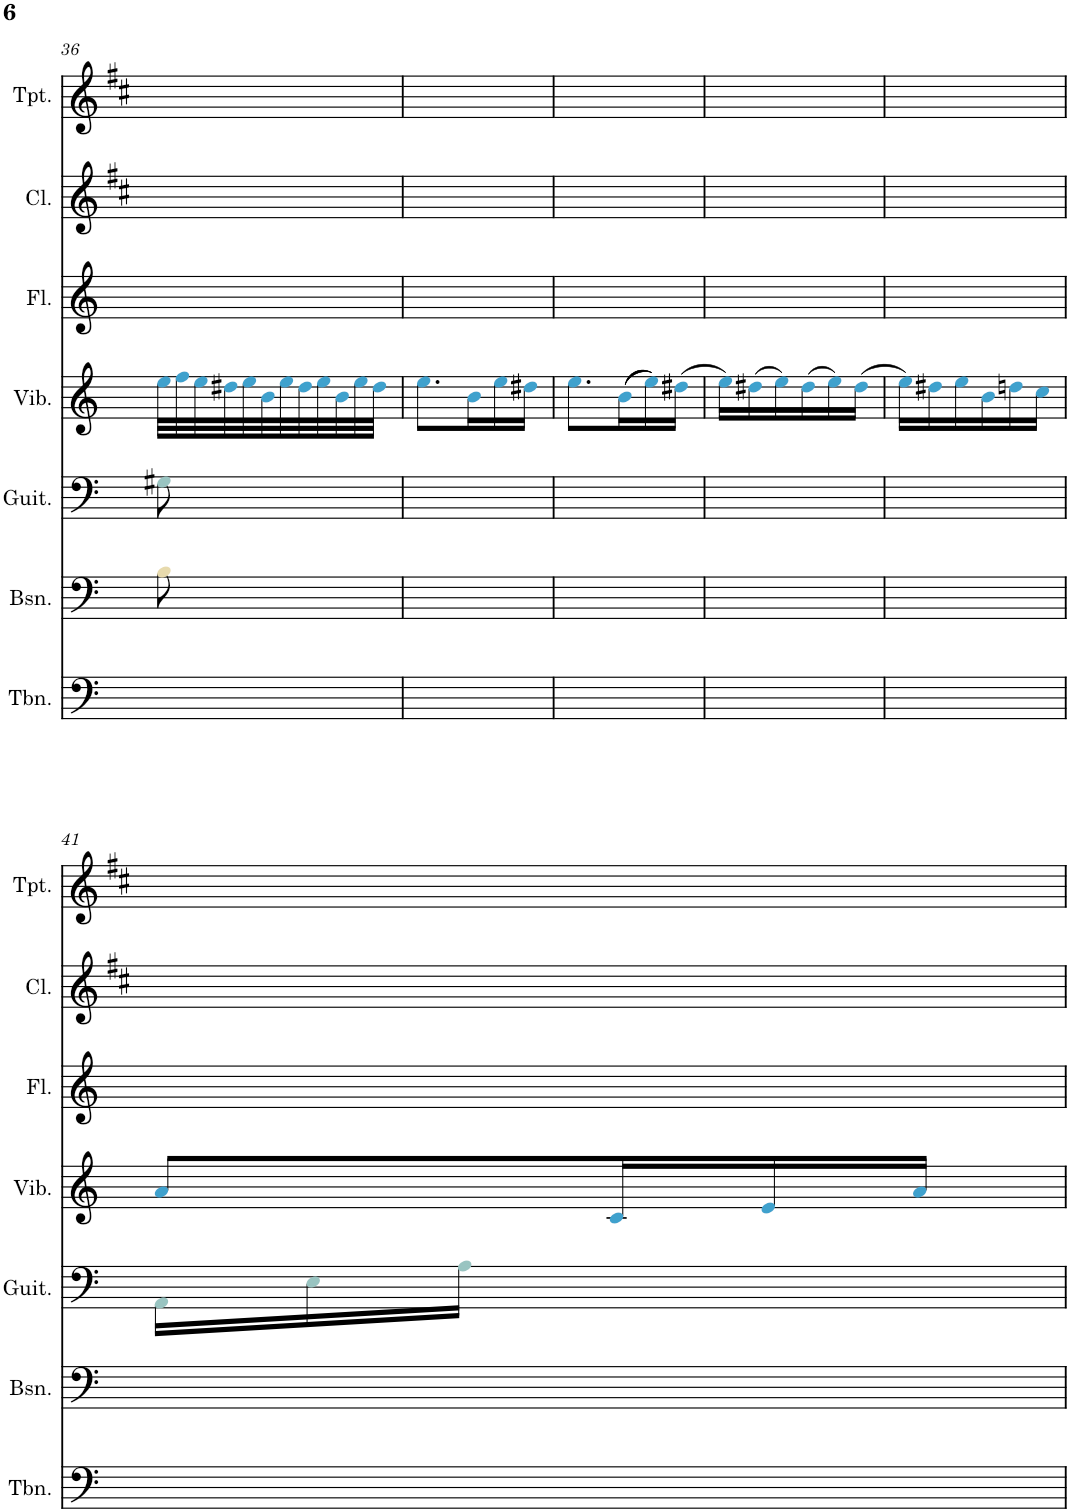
**kern	**kern	**kern	**kern	**kern	**kern	**kern
*part7	*part6	*part5	*part4	*part3	*part2	*part1
*staff7	*staff6	*staff5	*staff4	*staff3	*staff2	*staff1
*I"Trombone	*I"Bassoon	*I"Classical Guitar	*I"Vibraphone	*I"Flute	*I"Clarinet	*I"Trumpet
*I'Tbn.	*I'Bsn.	*I'Guit.	*I'Vib.	*I'Fl.	*I'Cl.	*I'Tpt.
!!LO:PB:g=z
*clefF4	*clefF4	*clefF4	*clefG2	*clefG2	*clefG2	*clefG2
*	*	*	*	*	*Trd1c2	*Trd1c2
*k[]	*k[]	*k[]	*k[]	*k[]	*k[f#c#]	*k[f#c#]
*M3/8	*M3/8	*M3/8	*M3/8	*M3/8	*M3/8	*M3/8
=36	=36	=36	=36	=36	=36	=36
4.ryy	8Bi\	8G#Xj\	32eeZ\LLL	4.ryy	4.ryy	4.ryy
.	.	.	32ffZ\	.	.	.
.	.	.	32eeZ\	.	.	.
.	.	.	32dd#XZ\	.	.	.
.	4ryy	4ryy	32eeZ\	.	.	.
.	.	.	32bZ\	.	.	.
.	.	.	32eeZ\	.	.	.
.	.	.	32dd#Z\	.	.	.
.	.	.	32eeZ\	.	.	.
.	.	.	32bZ\	.	.	.
.	.	.	32eeZ\	.	.	.
.	.	.	32dd#Z\JJJ	.	.	.
=37	=37	=37	=37	=37	=37	=37
4.ryy	4.ryy	4.ryy	8.eeZ\L	4.ryy	4.ryy	4.ryy
.	.	.	16bZ\L	.	.	.
.	.	.	16eeZ\	.	.	.
.	.	.	16dd#XZ\JJ	.	.	.
=38	=38	=38	=38	=38	=38	=38
4.ryy	4.ryy	4.ryy	8.eeZ\L	4.ryy	4.ryy	4.ryy
.	.	.	(>(>16bZ\L	.	.	.
.	.	.	16eeZ\))	.	.	.
.	.	.	(>16dd#XZ\JJ	.	.	.
=39	=39	=39	=39	=39	=39	=39
4.ryy	4.ryy	4.ryy	16eeZ\LL)	4.ryy	4.ryy	4.ryy
.	.	.	(>16dd#XZ\	.	.	.
.	.	.	16eeZ\)	.	.	.
.	.	.	(>16dd#Z\	.	.	.
.	.	.	16eeZ\)	.	.	.
.	.	.	(>16dd#Z\JJ	.	.	.
=40	=40	=40	=40	=40	=40	=40
4.ryy	4.ryy	4.ryy	16eeZ\LL)	4.ryy	4.ryy	4.ryy
.	.	.	16dd#XZ\	.	.	.
.	.	.	16eeZ\	.	.	.
.	.	.	16bZ\	.	.	.
.	.	.	16ddnZ\	.	.	.
.	.	.	16ccZ\JJ	.	.	.
!!LO:LB:g=z
=41	=41	=41	=41	=41	=41	=41
4.ryy	4.ryy	16AAj\LL	8aZ/L	4.ryy	4.ryy	4.ryy
.	.	16Ej\	.	.	.	.
.	.	16Aj\JJ	16ryy	.	.	.
.	.	8.ryy	16cZ/L	.	.	.
.	.	.	16eZ/	.	.	.
.	.	.	16aZ/JJ	.	.	.
=	=	=	=	=	=	=
*-	*-	*-	*-	*-	*-	*-
